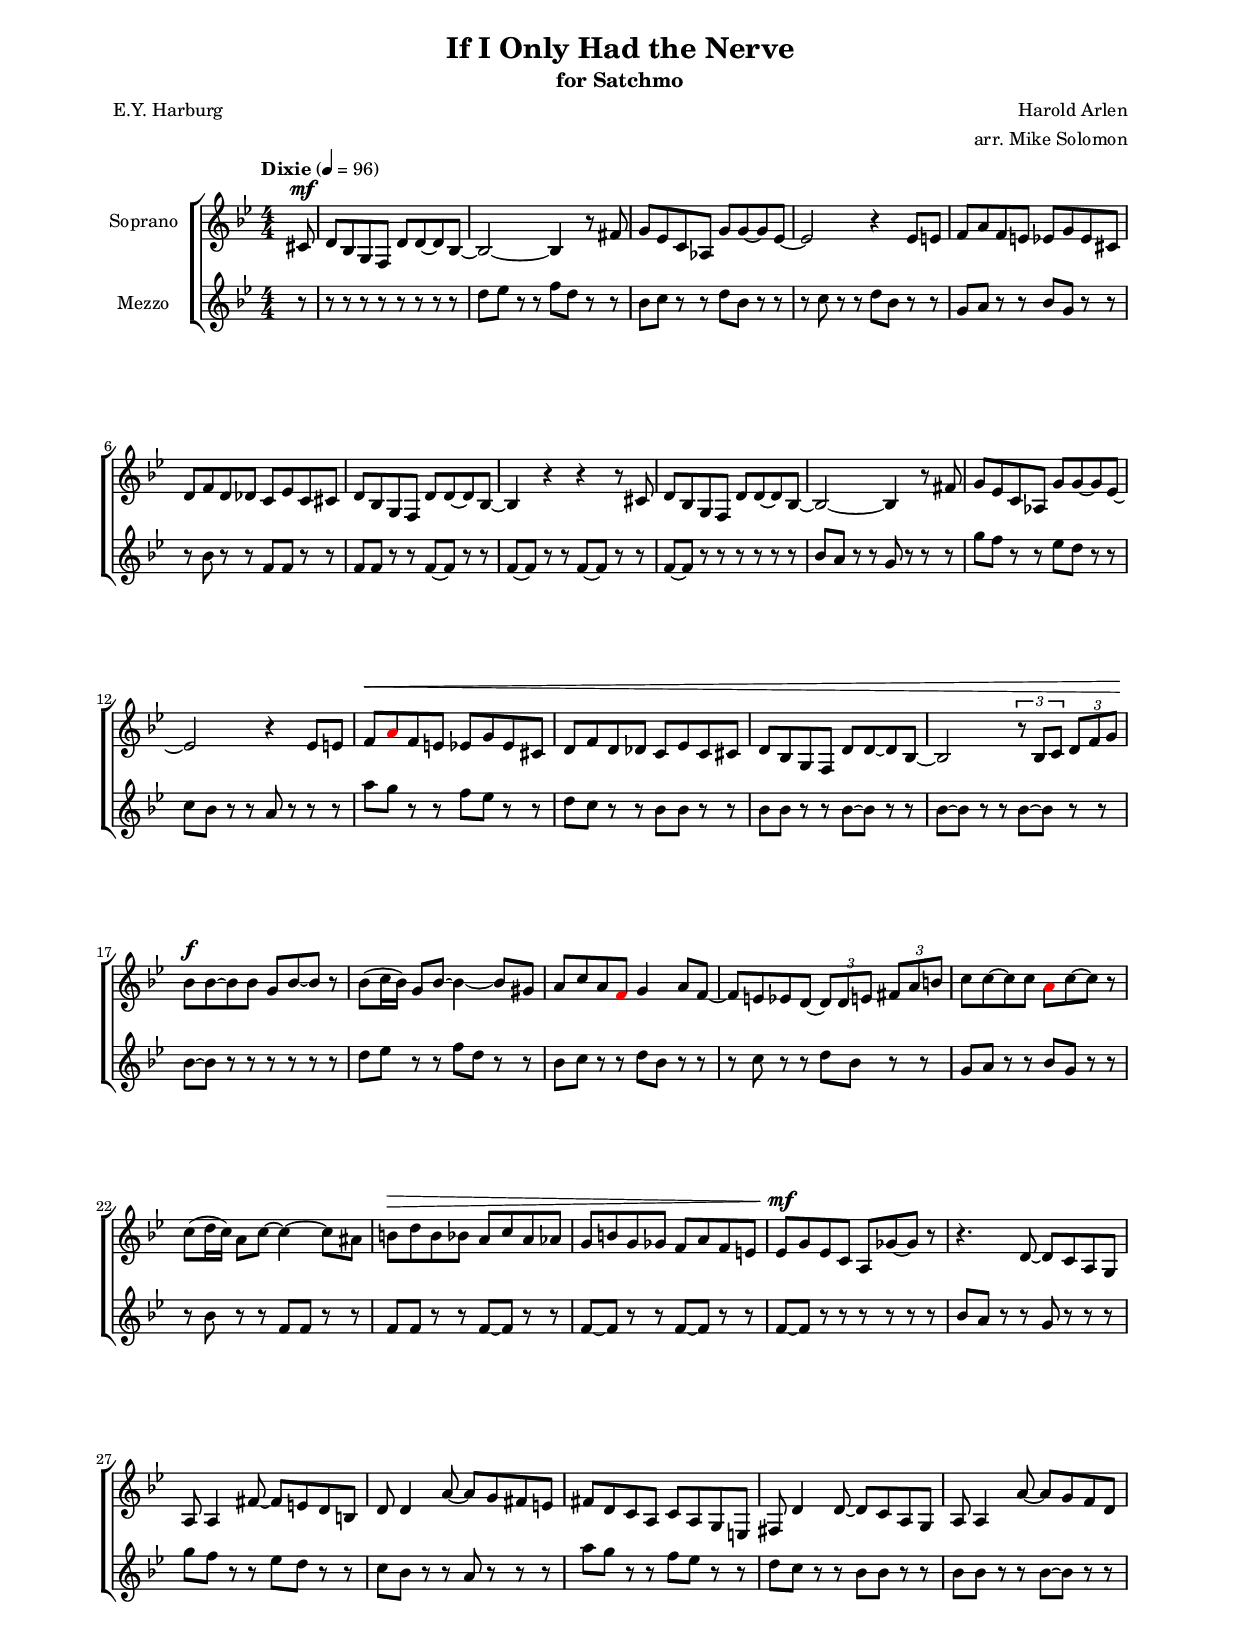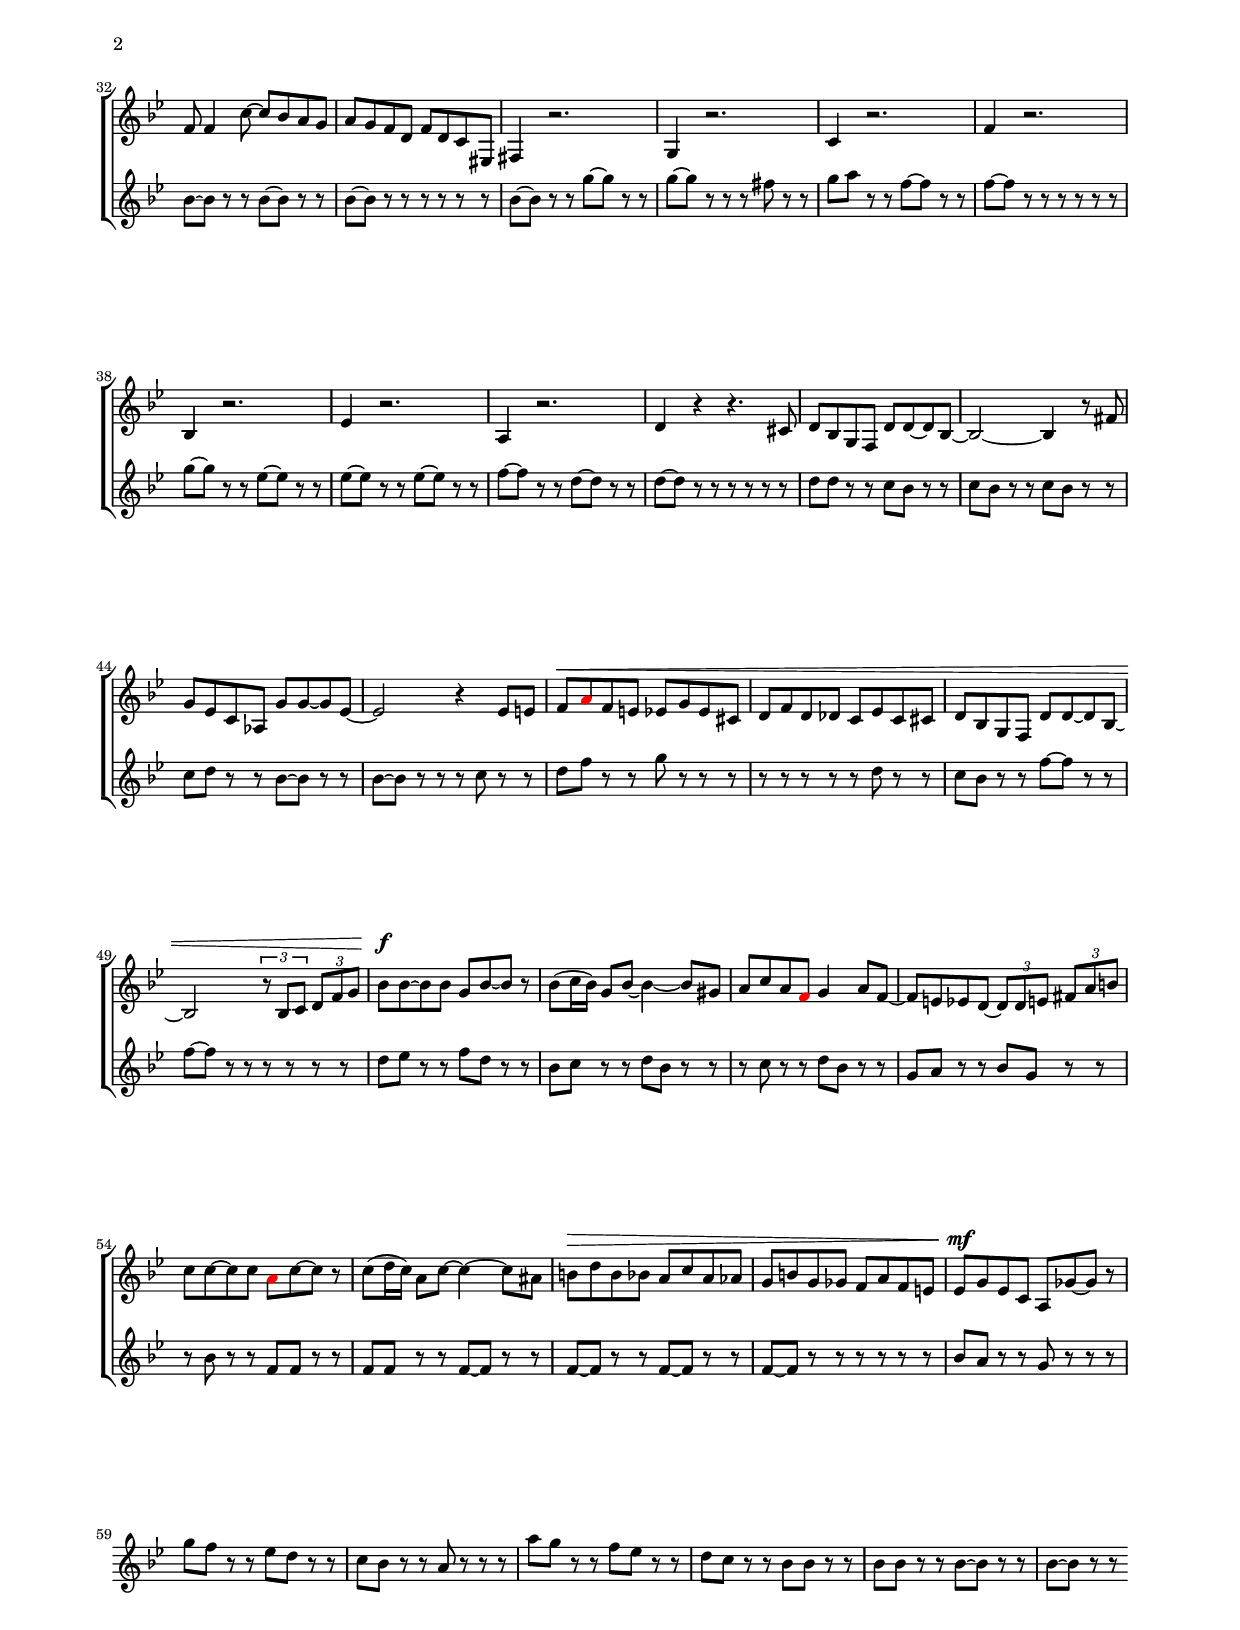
\version "2.19.0"
\include "defs-devel.ly"

marD = \markup \null
elsD = \markup \null
mikD = \markup \null
rynZ = \markup \null
desD = \markup \null

#(set-global-staff-size 15.87)
autoBeamInstruction = \autoBeamOn

solo = \markup \italic "solo"
psolo = \markup \italic "(solo)"
skat = \markup \italic "sit skat"
shoot = \markup \italic "SYT"

\header {
  title = "If I Only Had the Nerve"
  subtitle = "for Satchmo"
  %title = "Somewhere Over the Rainbow"
  composer = "Harold Arlen"
  poet = "E.Y. Harburg"
  arranger = "arr. Mike Solomon"
  %arranger = "arr. (anon)"
}
\paper {
  #(define fonts
    (set-global-fonts
    #:music "lilyjazz"
    #:brace "lilyjazz"
    #:roman "LilyJAZZText"
    #:sans "LilyJAZZChord"
    #:factor (/ staff-height pt 20)
  ))
  ragged-right = ##f
  left-margin = 0.75\in
  right-margin = 0.75\in
  top-margin = 0.5\in
  bottom-margin = 0.6\in
  ragged-last-bottom = ##f
  %max-systems-per-page = #2
  %oddHeaderMarkup = "FIRST FULL DRAFT 20.10.14 4:44"
  %evenHeaderMarkup = "FIRST FULL DRAFT 20.10.14 4:44"
}


#(ly:set-option 'point-and-click #f)

#(set-global-staff-size 15.87)

railroad =  {
  \once \override BreathingSign.text = \markup \musicglyph #"scripts.caesura.straight"
  \breathe
}
myred = \once \override NoteHead #'color = #red

php = \once \override Hairpin.stencil = #(parenthesize-callback ly:hairpin::print)

\paper {
  footnote-separator-markup = \markup { \column { " "\override #`(span-factor . 1/5) { \draw-hline } }}
  footnote-padding = 1\mm
  top-system-spacing = #'((basic-distance . 1) (minimum-distance . 0) (padding . 1) (stretchability . 40))
  bottom-system-spacing = #'((basic-distance . 1) (minimum-distance . 0) (padding . 1) (stretchability . 50))
  ragged-right = ##f
}

prefatoryMatter = {
  \key bes \major
  \autoBeamInstruction
  \time 4/4
}

scorePrefatoryMatter = {
  \prefatoryMatter
  \partial 8
}

midiPrefatoryMatter = {
  \prefatoryMatter
  \partial 8
}

theme = \relative c {
  cis8-\tag #'first \mf |
  d8 bes8 g8 f8 d'8 d8 ~ d8 bes8 ~ |
  bes2 ~ bes4 r8 fis'8 |
  g8 ees8 c8 aes8 g'8 g8 ~ g8 ees8 ~ |
  ees2 r4 ees8 e8 |
  f8-\tag #'second \< \tag #'second { \rred } a8 f8 e8 ees8 g8 ees8 cis8 |
  d8 f8 d8 des8 c8 ees8 c8 cis8 |
  d8 bes8 g8 f8 d'8 d8 ~ d8 bes8 ~ |
  \tag #'first { bes4 }
  \tag #'second { bes2 }
}

marks = {
  \tempo "Dixie" 4=96
  \time 4/4
  \partial 8 s8
  \repeat unfold 25 { s1 }
}

soprano = \transpose c c {
  \transpose c c' \removeWithTag #'second \theme
  r4 r4 r8
  \transpose c c' \removeWithTag #'first \theme
  \relative c' {
    \times 2/3 { r8 bes c } \times 2/3 { d f g } |
    bes8\f bes8 ~ bes8 bes8 g8 bes8 ~ bes8 r8 |
    bes8 ( c16 bes ) g8 bes8 ~ bes4 ~ bes8 gis8 |
    a8 c8 a8 \rred f8 g4 a8 f8 ~ |
    f8 e8 ees8 d8 ~ \times 2/3 { d d e } \times 2/3 { fis a b } |
    c8 c8 ~ c8 c8 \rred a8 c8 ~ c8 r8 |
    c8 ( d16 c ) a8 c8 ~ c4 ~ c8 ais8 |
    b8\> d8 b8 bes8 a8 c8 a8 aes8 |
    g8 b8 g8 ges8 f8 a8 f8 e8 |
    ees8\mf g8 ees8 c8 a8 ges'8 ~ ges8 r8 |
    r4. d8 ~ d c a g |
    a a4 fis'8 ~ fis e d b |
    d d4 a'8 ~ a g fis e |
    fis d c a c a g e |
    fis d'4 d8 ~ d c a g |
    a a4 a'8 ~ a g f d |
    f f4 c'8 ~ c bes a g |
    a g f d f d c eis, |
    fis4 r2. |
    g4 r2. |
    c4 r2. |
    f4 r2. |
    bes,4 r2. |
    ees4 r2. |
    a,4 r2. |
    d4 r4 r4. 
  }
  \transpose c c' \removeWithTag #'first \theme
  \relative c' {
      \times 2/3 { r8 bes c } \times 2/3 { d f g } |
      bes8\f bes8 ~ bes8 bes8 g8 bes8 ~ bes8 r8 |
      bes8 ( c16 bes ) g8 bes8 ~ bes4 ~ bes8 gis8 |
      a8 c8 a8 \rred f8 g4 a8 f8 ~ |
      f8 e8 ees8 d8 ~ \times 2/3 { d d e } \times 2/3 { fis a b } |
      c8 c8 ~ c8 c8 \rred a8 c8 ~ c8 r8 |
      c8 ( d16 c ) a8 c8 ~ c4 ~ c8 ais8 |
      b8\> d8 b8 bes8 a8 c8 a8 aes8 |
      g8 b8 g8 ges8 f8 a8 f8 e8 |
      ees8\mf g8 ees8 c8 a8 ges'8 ~ ges8 r8 |
  }
}

sopranoWords = \lyricmode {
}

test = {
  r8 r8 r8 r8 r8 r8 r8 r8 r8 d''8 ees''8 r8 r8 f''8 d''8 r8 r8 bes'8 c''8 r8 r8 d''8 bes'8 r8 r8 r8 c''8 r8 r8 d''8 bes'8 r8 r8 g'8 a'8 r8 r8 bes'8 g'8 r8 r8 r8 bes'8 r8 r8 f'8 f'8 r8 r8 f'8 f'8 r8 r8 f'8 ~ f'8 r8 r8 f'8 ~ f'8 r8 r8 f'8 ~ f'8 r8 r8 f'8 ~ f'8 r8 r8 r8 r8 r8 r8 bes'8 a'8 r8 r8 g'8 r8 r8 r8 g''8 f''8 r8 r8 ees''8 d''8 r8 r8 c''8 bes'8 r8 r8 a'8 r8 r8 r8 a''8 g''8 r8 r8 f''8 ees''8 r8 r8 d''8 c''8 r8 r8 bes'8 bes'8 r8 r8 bes'8 bes'8 r8 r8 bes'8 ~ bes'8 r8 r8 bes'8 ~ bes'8 r8 r8 bes'8 ~ bes'8 r8 r8 bes'8 ~ bes'8 r8 r8 r8 r8 r8 r8 d''8 ees''8 r8 r8 f''8 d''8 r8 r8 bes'8 c''8 r8 r8 d''8 bes'8 r8 r8 r8 c''8 r8 r8 d''8 bes'8 r8 r8 g'8 a'8 r8 r8 bes'8 g'8 r8 r8 r8 bes'8 r8 r8 f'8 f'8 r8 r8 f'8 f'8 r8 r8 f'8 ~ f'8 r8 r8 f'8 ~ f'8 r8 r8 f'8 ~ f'8 r8 r8 f'8 ~ f'8 r8 r8 r8 r8 r8 r8 bes'8 a'8 r8 r8 g'8 r8 r8 r8 g''8 f''8 r8 r8 ees''8 d''8 r8 r8 c''8 bes'8 r8 r8 a'8 r8 r8 r8 a''8 g''8 r8 r8 f''8 ees''8 r8 r8 d''8 c''8 r8 r8 bes'8 bes'8 r8 r8 bes'8 bes'8 r8 r8 bes'8 ~ bes'8 r8 r8 bes'8 ~ bes'8 r8 r8 bes'8 ~ bes'8 r8 r8 bes'8 ~ bes'8 r8 r8 r8 r8 r8 r8 bes'8 ~ bes'8 r8 r8 g''8 ~ g''8 r8 r8 g''8 ~ g''8 r8 r8 r8 fis''8 r8 r8 g''8 a''8 r8 r8 f''8 ~ f''8 r8 r8 f''8 ~ f''8 r8 r8 r8 r8 r8 r8 g''8 ~ g''8 r8 r8 ees''8 ~ ees''8 r8 r8 ees''8 ~ ees''8 r8 r8 ees''8 ~ ees''8 r8 r8 f''8 ~ f''8 r8 r8 d''8 ~ d''8 r8 r8 d''8 ~ d''8 r8 r8 r8 r8 r8 r8 d''8 d''8 r8 r8 c''8 bes'8 r8 r8 c''8 bes'8 r8 r8 c''8 bes'8 r8 r8 c''8 d''8 r8 r8 bes'8 ~ bes'8 r8 r8 bes'8 ~ bes'8 r8 r8 r8 c''8 r8 r8 d''8 f''8 r8 r8 g''8 r8 r8 r8 r8 r8 r8 r8 r8 d''8 r8 r8 c''8 bes'8 r8 r8 f''8 ~ f''8 r8 r8 f''8 ~ f''8 r8 r8 r8 r8 r8 r8 d''8 ees''8 r8 r8 f''8 d''8 r8 r8 bes'8 c''8 r8 r8 d''8 bes'8 r8 r8 r8 c''8 r8 r8 d''8 bes'8 r8 r8 g'8 a'8 r8 r8 bes'8 g'8 r8 r8 r8 bes'8 r8 r8 f'8 f'8 r8 r8 f'8 f'8 r8 r8 f'8 ~ f'8 r8 r8 f'8 ~ f'8 r8 r8 f'8 ~ f'8 r8 r8 f'8 ~ f'8 r8 r8 r8 r8 r8 r8 bes'8 a'8 r8 r8 g'8 r8 r8 r8 g''8 f''8 r8 r8 ees''8 d''8 r8 r8 c''8 bes'8 r8 r8 a'8 r8 r8 r8 a''8 g''8 r8 r8 f''8 ees''8 r8 r8 d''8 c''8 r8 r8 bes'8 bes'8 r8 r8 bes'8 bes'8 r8 r8 bes'8 ~ bes'8 r8 r8 bes'8 ~ bes'8 r8 r8
}


\score {
  \new ChoirStaff <<
    \new Staff \with { instrumentName = \bitchName %shortInstrumentName = #"M."
} <<
      \new Voice = "soprano" { << { \numericTimeSignature
	\scorePrefatoryMatter
        \soprano
      } {
	\scorePrefatoryMatter
        \marks
      } >> }
      \new Lyrics \lyricsto "soprano" {
        \sopranoWords
      }
    >>
    \new Staff \with { instrumentName = \dortyName %shortInstrumentName = #"E."
} <<
      \new Voice = "mezzo" { \numericTimeSignature
	\scorePrefatoryMatter
        \test
      }
    >>
  >>
  \layout {
    \context {
      \Voice
      \override TextScript #'layer = #6
      \override NoteHead #'layer = #7
      \override Glissando #'breakable = ##t
      \override TupletNumber #'breakable = ##t
      \override TupletBracket #'breakable = ##t
      \override DynamicLineSpanner.direction = #UP
      \remove "Forbid_line_break_engraver"
    }
    \context {
      \Staff
      %\consists "Metronome_mark_engraver"
      \override TimeSignature #'style = #'numbered
      \override StaffSymbol #'layer = #4
      \override TimeSignature #'layer = #3
      \override TimeSignature #'whiteout = ##t
    }
    \context {
      \Lyrics
      %\override LyricText #'whiteout = ##t
      \override LyricText #'layer = #6
    }
    \context {
      \Score
      %\remove "Metronome_mark_engraver"
      \override NonMusicalPaperColumn #'allow-loose-spacing = ##f
    }
  }
}
